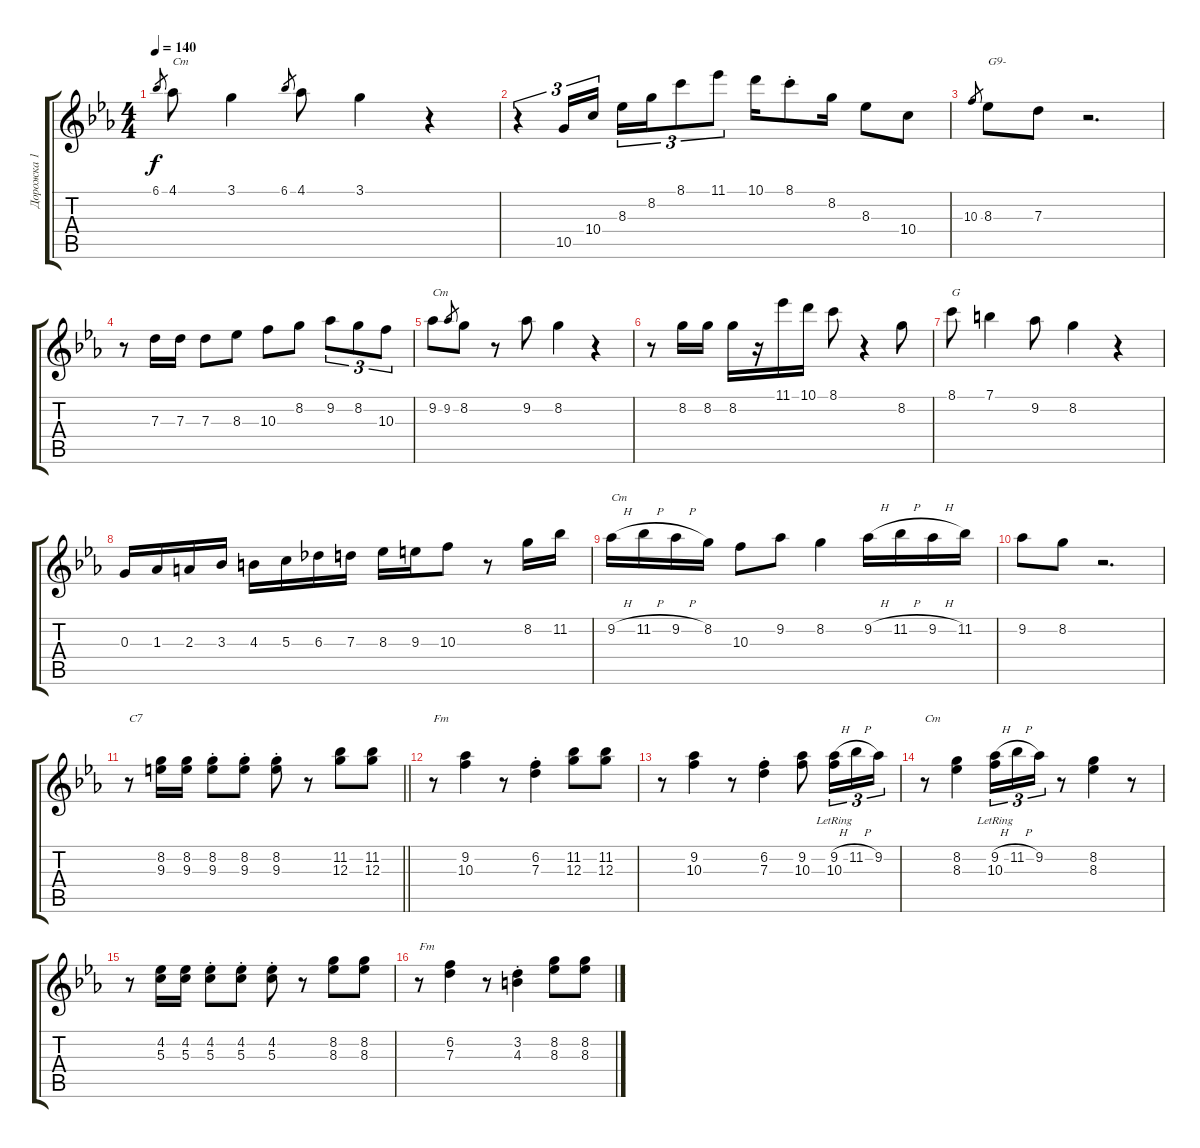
\track ("Дорожка 1" "Дорожка 1") {instrument acousticguitarsteel}
\staff {score tabs}
\tuning (E4 B3 G3 D3 A2 E2) {hide}
\ts (4 4)
\tempo 140
\clef g2
\ks cminor
6.1.8{gr dy f} 4.1.8{txt "Cm"} 3.1.4 6.1.8{gr} 4.1.8 3.1.4 r.4 |
r.4{tu (3 2)} 10.5.16{tu (3 2)} 10.4.16{tu (3 2)} 8.3.16{tu (3 2)} 8.2.16{tu (3 2)} 8.1.8{tu (3 2)} 11.1.8{tu (3 2)} 10.1.16 8.1{st}.8 8.2.16 8.3.8 10.4.8 |
10.3.8{gr} 8.3.8{txt "G9-"} 7.3.8 r.2{d} |
r.8 7.3.16 7.3.16 7.3.8 8.3.8 10.3.8 8.2.8 9.2.8{tu (3 2)} 8.2.8{tu (3 2)} 10.3.8{tu (3 2)} |
9.2.8{txt "Cm"} 9.2.8{gr} 8.2.8 r.8 9.2.8 8.2.4 r.4 |
r.8 8.2.16 8.2.16 8.2.16 r.16 11.1.16 10.1.16 8.1.8 r.4 8.2.8 |
8.1.8{txt "G"} 7.1.4 9.2.8 8.2.4 r.4 |
0.3.16 1.3.16 2.3.16 3.3.16 4.3.16 5.3.16 6.3.16 7.3.16 8.3.16 9.3.16 10.3.8 r.8 8.2.16 11.2.16 |
9.2{h}.16{txt "Cm"} 11.2{h}.16 9.2{h}.16 8.2.16 10.3.8 9.2.8 8.2.4 9.2{h}.16 11.2{h}.16 9.2{h}.16 11.2.16 |
9.2.8 8.2.8 r.2{d} |
\barLineRight lightlight
r.8{txt "C7"} (8.2 9.3).16 (8.2 9.3).16 (8.2{st} 9.3{st}).8 (8.2{st} 9.3{st}).8 (8.2{st} 9.3{st}).8 r.8 (11.2 12.3).8 (11.2 12.3).8 |
r.8{txt "Fm"} (9.2 10.3).4 r.8 (6.2{st} 7.3{st}).4 (11.2 12.3).8 (11.2 12.3).8 |
r.8 (9.2 10.3).4 r.8 (6.2{st} 7.3).4 (9.2 10.3).8 (9.2{h} 10.3{lr}).16{tu (3 2)} 11.2{h}.16{tu (3 2)} 9.2.16{tu (3 2)} |
r.8{txt "Cm"} (8.2 8.3).4 (9.2{h} 10.3{lr}).16{tu (3 2)} 11.2{h}.16{tu (3 2)} 9.2.16{tu (3 2)} r.8 (8.2 8.3).4 r.8 |
r.8 (4.2 5.3).16 (4.2 5.3).16 (4.2{st} 5.3{st}).8 (4.2{st} 5.3{st}).8 (4.2{st} 5.3{st}).8 r.8 (8.2 8.3).8 (8.2 8.3).8 |
r.8{txt "Fm"} (6.2 7.3).4 r.8 (3.2{st} 4.3{st}).4 (8.2 8.3).8 (8.2 8.3).8
